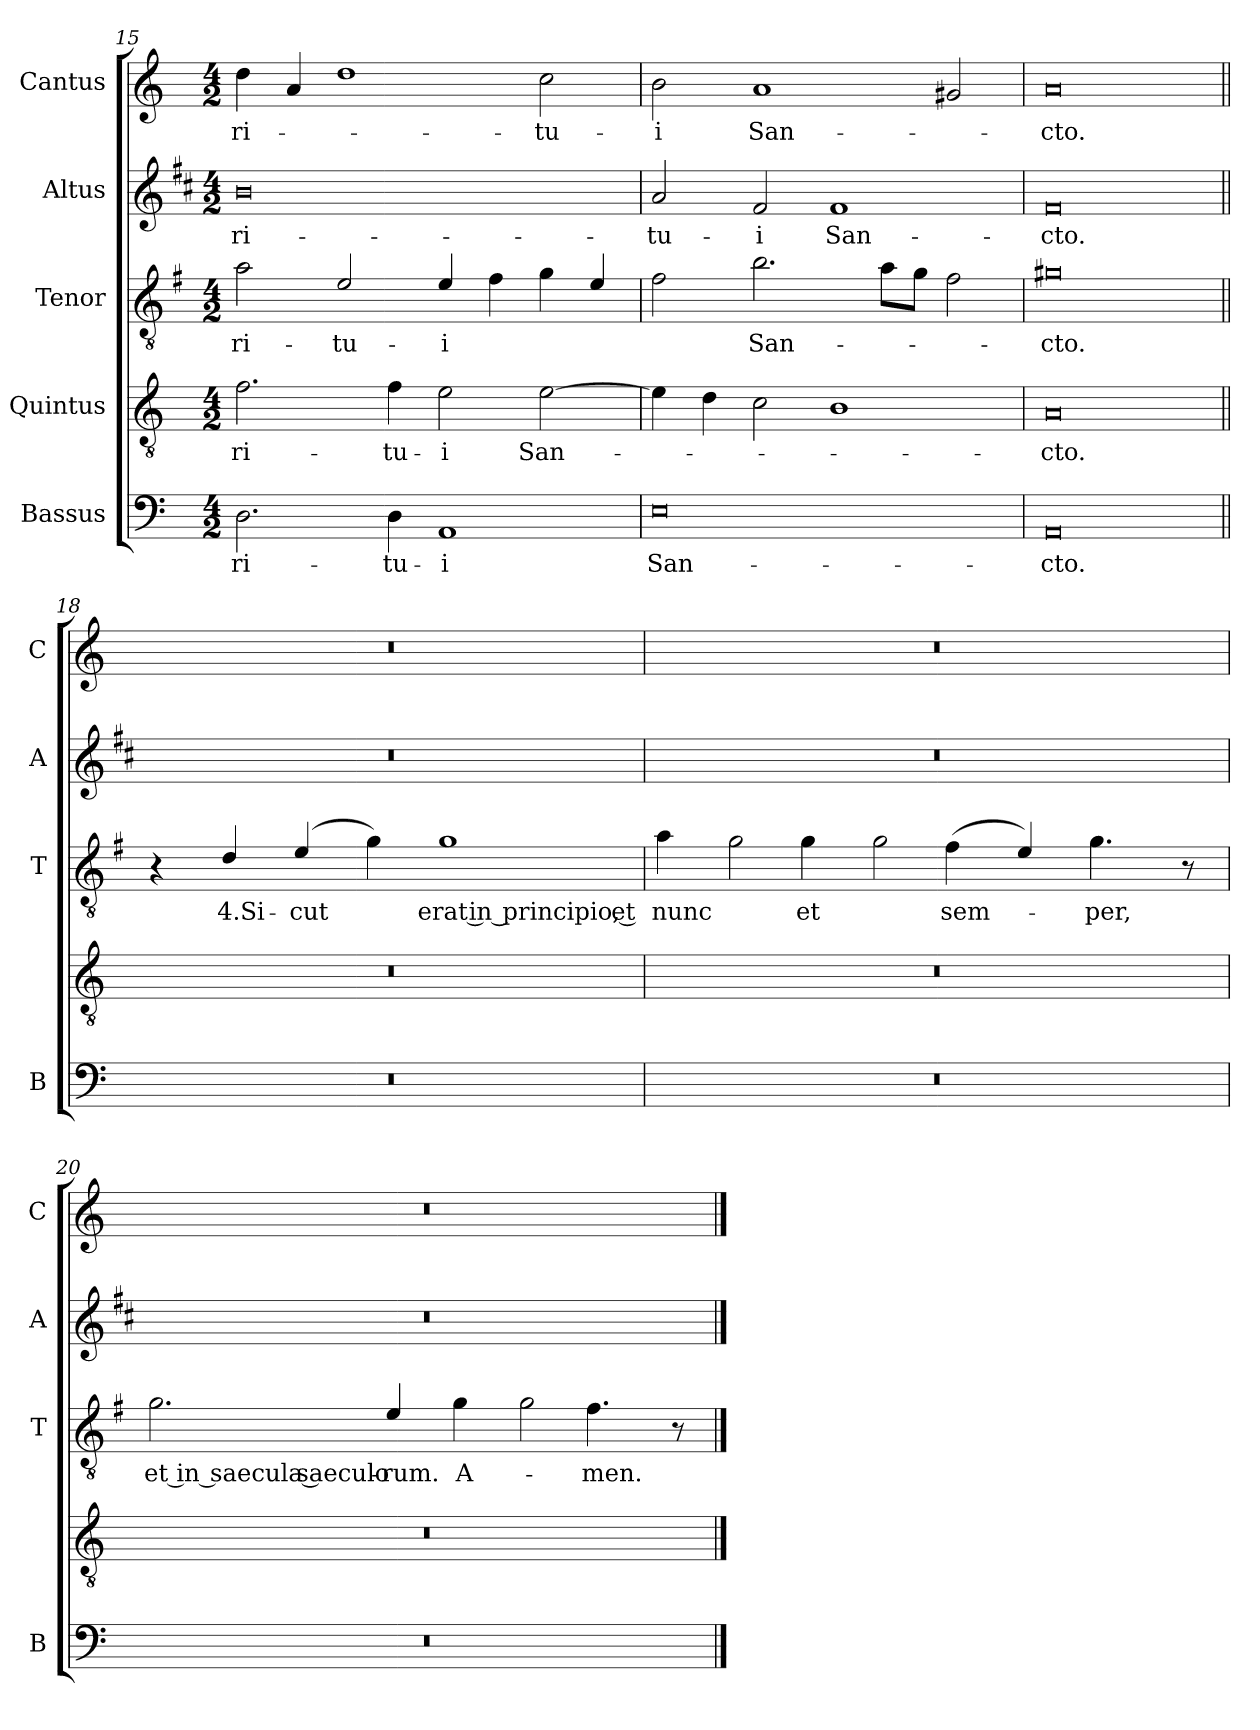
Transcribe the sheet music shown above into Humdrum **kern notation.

**kern	**text	**kern	**text	**kern	**text	**kern	**text	**kern	**text
*part5	*part5	*part4	*part4	*part3	*part3	*part2	*part2	*part1	*part1
*staff5	*staff5	*staff4	*staff4	*staff3	*staff3	*staff2	*staff2	*staff1	*staff1
*I"Bassus	*	*I"Quintus	*	*I"Tenor	*	*I"Altus	*	*I"Cantus	*
*I'B	*	*	*	*I'T	*	*I'A	*	*I'C	*
*clefF4	*	*clefGv2	*	*clefGv2	*	*clefG2	*	*clefG2	*
*	*	*	*	*ITrd4c7	*	*ITrd1c2	*	*	*
*k[]	*	*k[]	*	*k[]	*	*k[]	*	*k[]	*
*C:	*	*C:	*	*C:	*	*C:	*	*C:	*
*M4/2	*	*M4/2	*	*M4/2	*	*M4/2	*	*M4/2	*
=15	=15	=15	=15	=15	=15	=15	=15	=15	=15
!	!LO:LY:b	!	!LO:LY:b	!	!LO:LY:b	!	!LO:LY:b	!	!LO:LY:b
2.D\	-ri-	2.f\	-ri-	2d\	-ri-	0a	-ri-	4dd\	-ri-
.	.	.	.	.	.	.	.	4a/	.
!	!	!	!	!	!LO:LY:b	!	!	!	!
.	.	.	.	2A/	-tu-	.	.	1dd	.
!	!LO:LY:b	!	!LO:LY:b	!	!	!	!	!	!
4D\	-tu-	4f\	-tu-	.	.	.	.	.	.
!	!LO:LY:b	!	!LO:LY:b	!	!LO:LY:b	!	!	!	!
1AA	-i	2e\	-i	4A/	-i	.	.	.	.
.	.	.	.	4B\	.	.	.	.	.
!	!	!	!LO:LY:b	!	!	!	!	!	!LO:LY:b
.	.	[2e\	San-	4c\	.	.	.	2cc\	-tu-
.	.	.	.	4A/	.	.	.	.	.
=16	=16	=16	=16	=16	=16	=16	=16	=16	=16
!	!LO:LY:b	!	!	!	!	!	!LO:LY:b	!	!LO:LY:b
0E	San-	4e\]	.	2B\	.	2g/	-tu-	2b\	-i
.	.	4d\	.	.	.	.	.	.	.
!	!	!	!	!	!LO:LY:b	!	!LO:LY:b	!	!LO:LY:b
.	.	2c\	.	2.e\	San-	2e/	-i	1a	San-
!	!	!	!	!	!	!	!LO:LY:b	!	!
.	.	1B	.	.	.	1e	San-	.	.
.	.	.	.	8d\L	.	.	.	.	.
.	.	.	.	8c\J	.	.	.	.	.
.	.	.	.	2B\	.	.	.	2g#X/	.
=17	=17	=17	=17	=17	=17	=17	=17	=17	=17
!	!LO:LY:b	!	!LO:LY:b	!	!LO:LY:b	!	!LO:LY:b	!	!LO:LY:b
0AA	-cto.	0A	-cto.	0c#X	-cto.	0e	-cto.	0a	-cto.
!!LO:LB:g=z
=18||	=18||	=18||	=18||	=18||	=18||	=18||	=18||	=18||	=18||
0r	.	0r	.	4r	.	0r	.	0r	.
!	!	!	!	!	!LO:LY:b	!	!	!	!
.	.	.	.	4G/	4.Si-	.	.	.	.
!	!	!	!	!	!LO:LY:b	!	!	!	!
.	.	.	.	(>4A/	-cut	.	.	.	.
.	.	.	.	4c\)	.	.	.	.	.
!	!	!	!	!	!LO:LY:b	!	!	!	!
.	.	.	.	1c	erat in principio, et	.	.	.	.
=19	=19	=19	=19	=19	=19	=19	=19	=19	=19
!	!	!	!	!	!LO:LY:b	!	!	!	!
0r	.	0r	.	4d\	nunc	0r	.	0r	.
!	!	!	!	!LO:N:head=open	!	!	!	!	!
.	.	.	.	4c\	.	.	.	.	.
!	!	!	!	!	!LO:LY:b	!	!	!	!
.	.	.	.	4c\	et	.	.	.	.
!	!	!	!	!LO:N:head=open	!	!	!	!	!
.	.	.	.	4c\	.	.	.	.	.
!	!	!	!	!	!LO:LY:b	!	!	!	!
.	.	.	.	(>4B\	sem-	.	.	.	.
.	.	.	.	4A/)	.	.	.	.	.
!	!	!	!	!	!LO:LY:b	!	!	!	!
.	.	.	.	4.c\	-per,	.	.	.	.
.	.	.	.	8r	.	.	.	.	.
=20	=20	=20	=20	=20	=20	=20	=20	=20	=20
!	!	!	!	!	!LO:LY:b	!	!	!	!
0r	.	0r	.	2.c\	et in saecula saeculo-	0r	.	0r	.
!	!	!	!	!	!LO:LY:b	!	!	!	!
.	.	.	.	4A/	-rum.	.	.	.	.
!	!	!	!	!	!LO:LY:b	!	!	!	!
.	.	.	.	4c\	A-	.	.	.	.
!	!	!	!	!LO:N:head=open	!	!	!	!	!
.	.	.	.	4c\	.	.	.	.	.
!	!	!	!	!	!LO:LY:b	!	!	!	!
.	.	.	.	4.B\	-men.	.	.	.	.
.	.	.	.	8r	.	.	.	.	.
==	==	==	==	==	==	==	==	==	==
*-	*-	*-	*-	*-	*-	*-	*-	*-	*-
